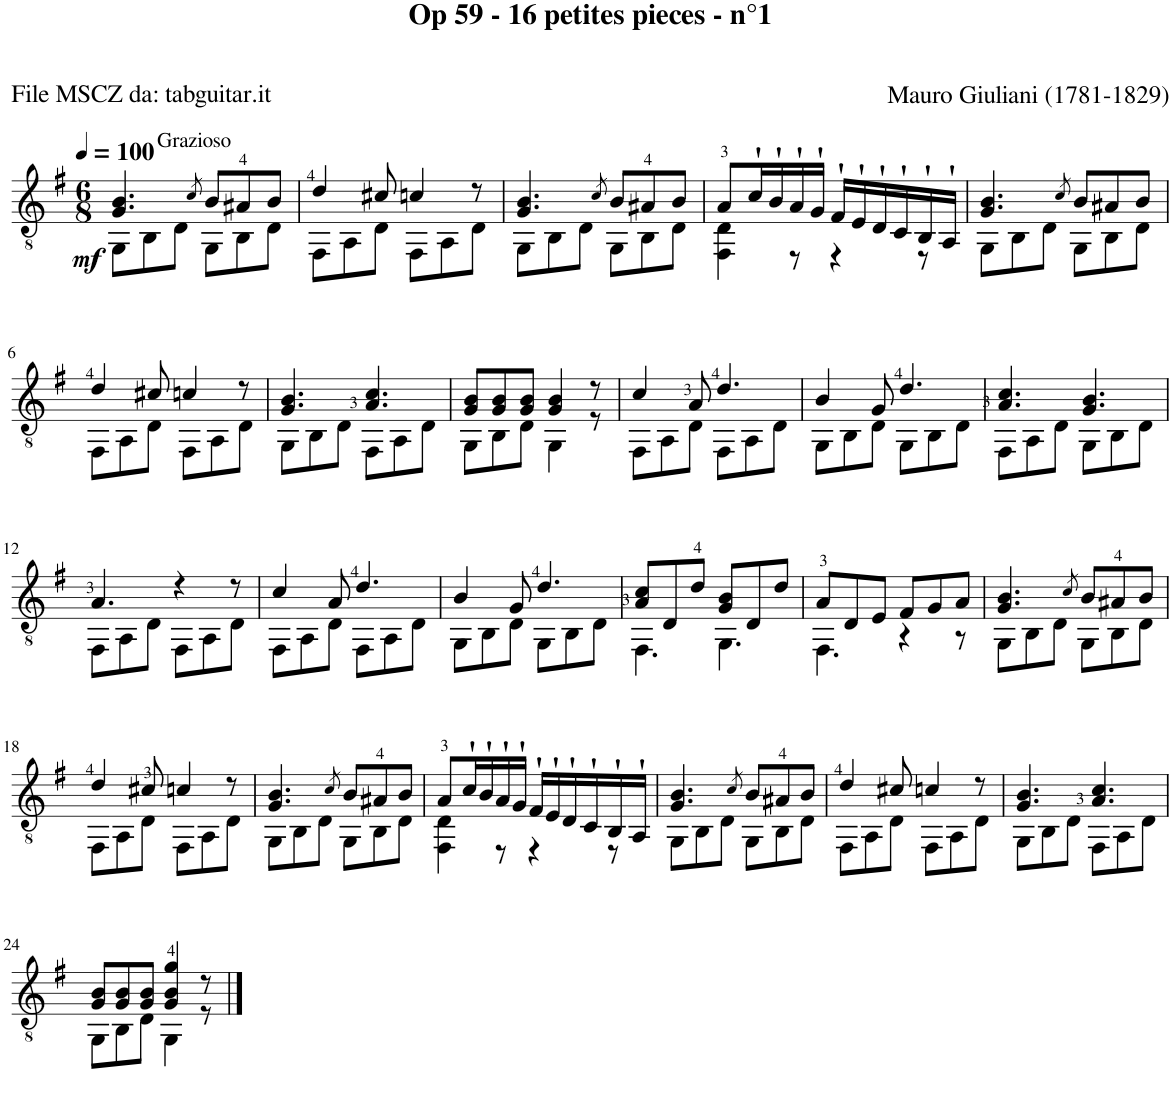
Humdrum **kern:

**kern	**dynam
*part1	*part1
*staff1	*staff1
*I"Guitar	*
*I'Guit.	*
*clefGv2	*
*k[f#]	*
*M6/8	*
*MM100	*
=1	=1
*^	*
!	!	!LO:DY:b
4.G/ 4.B/	8GG\L	mf
!	!LO:TX:a:t=Grazioso	!
.	8BB\	.
.	8D\J	.
8qc/	.	.
8B/L	8GG\L	.
8A#X/	8BB\	.
8B/J	8D\J	.
=2	=2	=2
4d/	8FF#\L	.
.	8AA\	.
8c#X/	8D\J	.
4cn/	8FF#\L	.
.	8AA\	.
8r	8D\J	.
=3	=3	=3
4.G/ 4.B/	8GG\L	.
.	8BB\	.
.	8D\J	.
8qc/	.	.
8B/L	8GG\L	.
8A#X/	8BB\	.
8B/J	8D\J	.
=4	=4	=4
8A/L	4FF#\ 4D\	.
16c`/L	.	.
16B`/	.	.
16A`/	8r	.
16G`/JJ	.	.
16F#`/LL	4r	.
16E`/	.	.
16D`/	.	.
16C`/	.	.
16BB`/	8r	.
16AA`/JJ	.	.
=5	=5	=5
4.G/ 4.B/	8GG\L	.
.	8BB\	.
.	8D\J	.
8qc/	.	.
8B/L	8GG\L	.
8A#X/	8BB\	.
8B/J	8D\J	.
!!LO:LB:g=z	!!
=6	=6	=6
4d/	8FF#\L	.
.	8AA\	.
8c#X/	8D\J	.
4cn/	8FF#\L	.
.	8AA\	.
8r	8D\J	.
=7	=7	=7
4.G/ 4.B/	8GG\L	.
.	8BB\	.
.	8D\J	.
4.A/ 4.c/	8FF#\L	.
.	8AA\	.
.	8D\J	.
=8	=8	=8
8G/ 8B/L	8GG\L	.
8G/ 8B/	8BB\	.
8G/ 8B/J	8D\J	.
4G/ 4B/	4GG\	.
8r	8r	.
=9	=9	=9
4c/	8FF#\L	.
.	8AA\	.
8A/	8D\J	.
4.d/	8FF#\L	.
.	8AA\	.
.	8D\J	.
=10	=10	=10
4B/	8GG\L	.
.	8BB\	.
8G/	8D\J	.
4.d/	8GG\L	.
.	8BB\	.
.	8D\J	.
=11	=11	=11
4.A/ 4.c/	8FF#\L	.
.	8AA\	.
.	8D\J	.
4.G/ 4.B/	8GG\L	.
.	8BB\	.
.	8D\J	.
!!LO:LB:g=z	!!
=12	=12	=12
4.A/	8FF#\L	.
.	8AA\	.
.	8D\J	.
4r	8FF#\L	.
.	8AA\	.
8r	8D\J	.
=13	=13	=13
4c/	8FF#\L	.
.	8AA\	.
8A/	8D\J	.
4.d/	8FF#\L	.
.	8AA\	.
.	8D\J	.
=14	=14	=14
4B/	8GG\L	.
.	8BB\	.
8G/	8D\J	.
4.d/	8GG\L	.
.	8BB\	.
.	8D\J	.
=15	=15	=15
8A/ 8c/L	4.FF#\	.
8D/	.	.
8d/J	.	.
8G/ 8B/L	4.GG\	.
8D/	.	.
8d/J	.	.
=16	=16	=16
8A/L	4.FF#\	.
8D/	.	.
8E/J	.	.
8F#/L	4r	.
8G/	.	.
8A/J	8r	.
=17	=17	=17
4.G/ 4.B/	8GG\L	.
.	8BB\	.
.	8D\J	.
8qc/	.	.
8B/L	8GG\L	.
8A#X/	8BB\	.
8B/J	8D\J	.
!!LO:LB:g=z	!!
=18	=18	=18
4d/	8FF#\L	.
.	8AA\	.
8c#X/	8D\J	.
4cn/	8FF#\L	.
.	8AA\	.
8r	8D\J	.
=19	=19	=19
4.G/ 4.B/	8GG\L	.
.	8BB\	.
.	8D\J	.
8qc/	.	.
8B/L	8GG\L	.
8A#X/	8BB\	.
8B/J	8D\J	.
=20	=20	=20
8A/L	4FF#\ 4D\	.
16c`/L	.	.
16B`/	.	.
16A`/	8r	.
16G`/JJ	.	.
16F#`/LL	4r	.
16E`/	.	.
16D`/	.	.
16C`/	.	.
16BB`/	8r	.
16AA`/JJ	.	.
=21	=21	=21
4.G/ 4.B/	8GG\L	.
.	8BB\	.
.	8D\J	.
8qc/	.	.
8B/L	8GG\L	.
8A#X/	8BB\	.
8B/J	8D\J	.
=22	=22	=22
4d/	8FF#\L	.
.	8AA\	.
8c#X/	8D\J	.
4cn/	8FF#\L	.
.	8AA\	.
8r	8D\J	.
=23	=23	=23
4.G/ 4.B/	8GG\L	.
.	8BB\	.
.	8D\J	.
4.A/ 4.c/	8FF#\L	.
.	8AA\	.
.	8D\J	.
!!LO:LB:g=z	!!
=24	=24	=24
8G/ 8B/L	8GG\L	.
8G/ 8B/	8BB\	.
8G/ 8B/J	8D\J	.
4G/ 4B/ 4g/	4GG\	.
8r	8r	.
*v	*v	*
==	==
*-	*-
